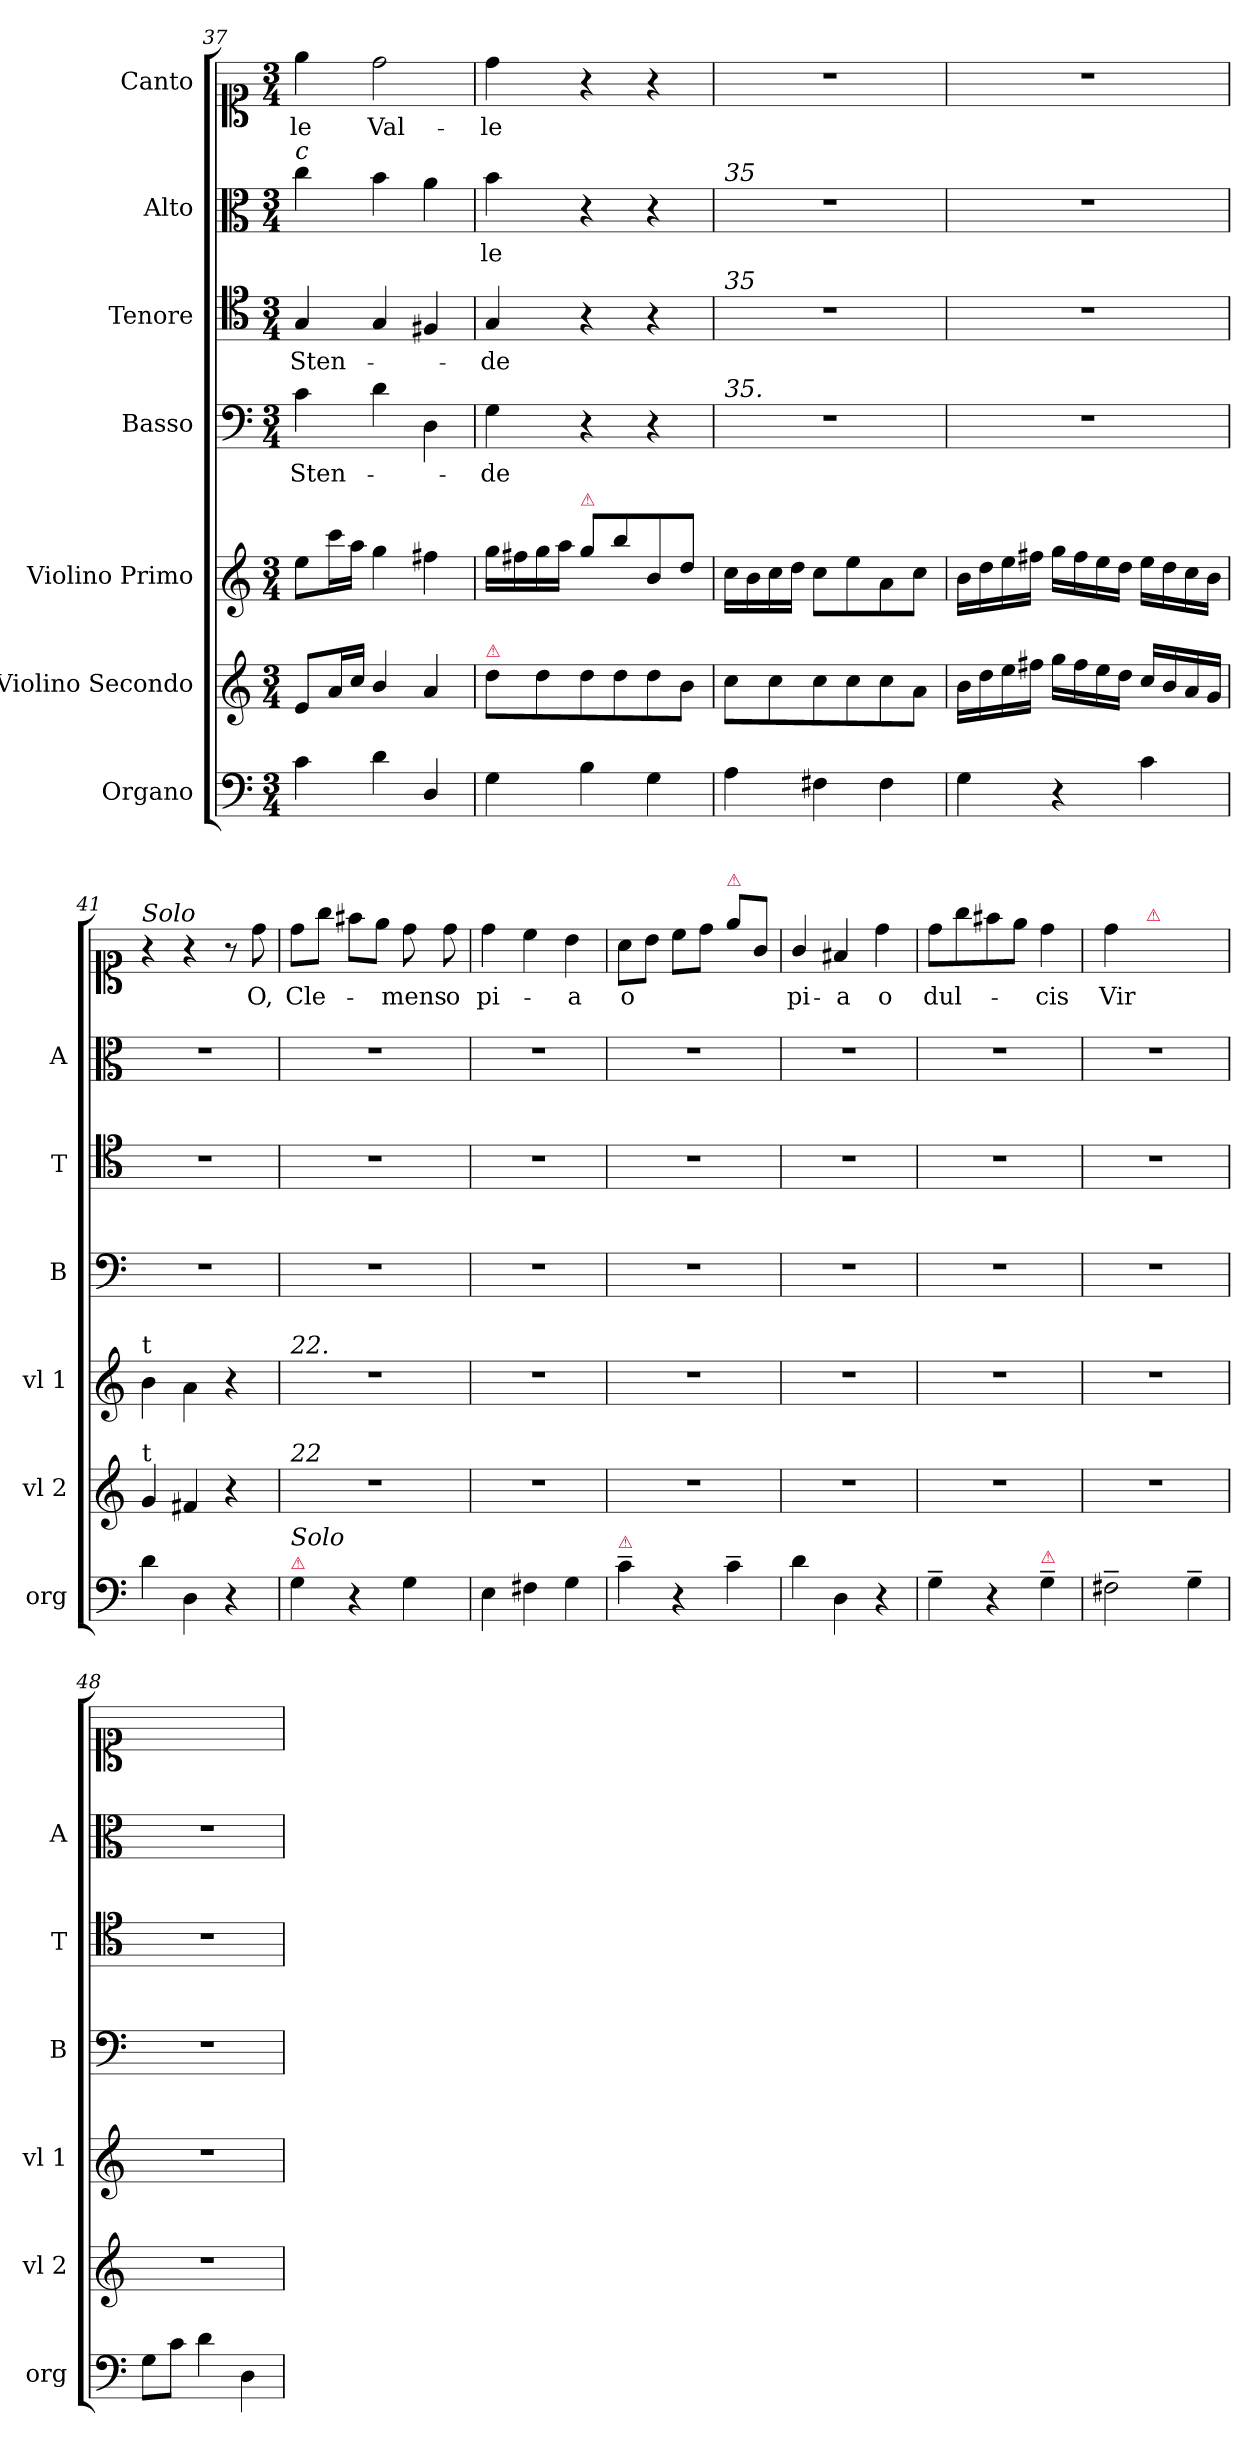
**kern	**dynam	**kern	**kern	**kern	**text	**kern	**text	**kern	**text	**kern	**text
*part7	*part7	*part6	*part5	*part4	*part4	*part3	*part3	*part2	*part2	*part1	*part1
*staff7	*staff7	*staff6	*staff5	*staff4	*staff4	*staff3	*staff3	*staff2	*staff2	*staff1	*staff1
*I"Organo	*	*I"Violino Secondo	*I"Violino Primo	*I"Basso	*	*I"Tenore	*	*I"Alto	*	*I"Canto	*
*I'org	*	*I'vl 2	*I'vl 1	*I'B	*	*I'T	*	*I'A	*	*	*
*clefF4	*	*clefG2	*clefG2	*clefF4	*	*clefC4	*	*clefC3	*	*clefC1	*
*k[]	*	*k[]	*k[]	*k[]	*	*k[]	*	*k[]	*	*k[]	*
*C:	*	*C:	*C:	*C:	*	*C:	*	*C:	*	*C:	*
*M3/4	*	*M3/4	*M3/4	*M3/4	*	*M3/4	*	*M3/4	*	*M3/4	*
=37	=37	=37	=37	=37	=37	=37	=37	=37	=37	=37	=37
!	!	!	!	!	!	!	!	!LO:TX:a:i:t=c	!	!	!
!	!	!	!	!	!	!	!	!	!	!	!LO:LY:i
4c\	.	8e/L	8ee\L	4c\	-Sten-	4G/	-Sten-	4cc\	.	4ee\	-le
.	.	16a/L	16ccc\L	.	.	.	.	.	.	.	.
.	.	16cc/JJ	16aa\JJ	.	.	.	.	.	.	.	.
4d\	.	4b/	4gg\	4d\	.	4G/	.	4b\	.	2dd\	Val-
4D/	.	4a/	4ff#X\	4D\	.	4F#X/	.	4a\	.	.	.
=38	=38	=38	=38	=38	=38	=38	=38	=38	=38	=38	=38
!	!	!LO:TX:a:color=crimson:t=⚠	!	!	!	!	!	!	!	!	!
4G\	.	8dd\L	16gg\LL	4G\	-de	4G/	-de	4b\	-le	4dd\	-le
.	.	.	16ff#X\	.	.	.	.	.	.	.	.
.	.	8dd\	16gg\	.	.	.	.	.	.	.	.
.	.	.	16aa\JJ	.	.	.	.	.	.	.	.
!	!	!	!LO:TX:a:color=crimson:t=⚠	!	!	!	!	!	!	!	!
4B\	.	8dd\	8gg\L	4r	.	4r	.	4r	.	4r	.
.	.	8dd\	8bb\	.	.	.	.	.	.	.	.
4G\	.	8dd\	8b/	4r	.	4r	.	4r	.	4r	.
.	.	8b\J	8dd/J	.	.	.	.	.	.	.	.
=39	=39	=39	=39	=39	=39	=39	=39	=39	=39	=39	=39
!	!	!	!	!	!	!	!	!LO:TX:a:i:t=35	!	!	!
!	!	!	!	!	!	!LO:TX:a:i:t=35	!	!	!	!	!
!	!	!	!	!LO:TX:a:i:t=35.	!	!	!	!	!	!	!
4A\	.	8cc\L	16cc\LL	2.r	.	2.r	.	2.r	.	2.r	.
.	.	.	16b\	.	.	.	.	.	.	.	.
.	.	8cc\	16cc\	.	.	.	.	.	.	.	.
.	.	.	16dd\JJ	.	.	.	.	.	.	.	.
4F#X\	.	8cc\	8cc\L	.	.	.	.	.	.	.	.
.	.	8cc\	8ee\	.	.	.	.	.	.	.	.
4F#\	.	8cc\	8a\	.	.	.	.	.	.	.	.
.	.	8a\J	8cc\J	.	.	.	.	.	.	.	.
=40	=40	=40	=40	=40	=40	=40	=40	=40	=40	=40	=40
4G\	.	16b\LL	16b\LL	2.r	.	2.r	.	2.r	.	2.r	.
.	.	16dd\	16dd\	.	.	.	.	.	.	.	.
.	.	16ee\	16ee\	.	.	.	.	.	.	.	.
.	.	16ff#X\JJ	16ff#X\JJ	.	.	.	.	.	.	.	.
4r	.	16gg\LL	16gg\LL	.	.	.	.	.	.	.	.
.	.	16ff#\	16ff#\	.	.	.	.	.	.	.	.
.	.	16ee\	16ee\	.	.	.	.	.	.	.	.
.	.	16dd\JJ	16dd\JJ	.	.	.	.	.	.	.	.
4c\	.	16cc/LL	16ee\LL	.	.	.	.	.	.	.	.
.	.	16b/	16dd\	.	.	.	.	.	.	.	.
.	.	16a/	16cc\	.	.	.	.	.	.	.	.
.	.	16g/JJ	16b\JJ	.	.	.	.	.	.	.	.
=41	=41	=41	=41	=41	=41	=41	=41	=41	=41	=41	=41
!	!	!	!	!	!	!	!	!	!	!LO:TX:a:i:t=Solo	!
!	!	!	!LO:TX:a:t=t	!	!	!	!	!	!	!	!
!	!	!LO:TX:a:t=t	!	!	!	!	!	!	!	!	!
4d\	.	4g/	4b\	2.r	.	2.r	.	2.r	.	4r	.
4D\	.	4f#X/	4a\	.	.	.	.	.	.	4r	.
4r	.	4r	4r	.	.	.	.	.	.	8r	.
.	.	.	.	.	.	.	.	.	.	8dd\	O,
=42	=42	=42	=42	=42	=42	=42	=42	=42	=42	=42	=42
!	!	!	!LO:TX:a:i:t=22.	!	!	!	!	!	!	!	!
!	!	!LO:TX:a:i:t=22	!	!	!	!	!	!	!	!	!
!LO:TX:a:color=crimson:t=⚠	!	!	!	!	!	!	!	!	!	!	!
!LO:TX:a:i:t=Solo	!	!	!	!	!	!	!	!	!	!	!
!	!LO:DY:b	!	!	!	!	!	!	!	!	!	!
4G\	po.	2.r	2.r	2.r	.	2.r	.	2.r	.	8dd\L	Cle-
.	.	.	.	.	.	.	.	.	.	8gg\J	.
4r	.	.	.	.	.	.	.	.	.	8ff#X\L	.
.	.	.	.	.	.	.	.	.	.	8ee\J	.
4G\	.	.	.	.	.	.	.	.	.	8dd\	-mens
.	.	.	.	.	.	.	.	.	.	8dd\	o
=43	=43	=43	=43	=43	=43	=43	=43	=43	=43	=43	=43
4E\	.	2.r	2.r	2.r	.	2.r	.	2.r	.	4dd\	pi-
4F#X\	.	.	.	.	.	.	.	.	.	4cc\	.
4G\	.	.	.	.	.	.	.	.	.	4b\	-a
=44	=44	=44	=44	=44	=44	=44	=44	=44	=44	=44	=44
!LO:TX:a:color=crimson:t=⚠	!	!	!	!	!	!	!	!	!	!	!
4c~\	.	2.r	2.r	2.r	.	2.r	.	2.r	.	8a\L	o
.	.	.	.	.	.	.	.	.	.	8b\J	.
4r	.	.	.	.	.	.	.	.	.	8cc\L	.
.	.	.	.	.	.	.	.	.	.	8dd\J	.
!	!	!	!	!	!	!	!	!	!	!LO:TX:a:color=crimson:t=⚠	!
4c~\	.	.	.	.	.	.	.	.	.	8ee\L	.
.	.	.	.	.	.	.	.	.	.	8g/J	.
=45	=45	=45	=45	=45	=45	=45	=45	=45	=45	=45	=45
4d\	.	2.r	2.r	2.r	.	2.r	.	2.r	.	4g/	pi-
4D\	.	.	.	.	.	.	.	.	.	4f#X/	-a
4r	.	.	.	.	.	.	.	.	.	4dd\	o
=46	=46	=46	=46	=46	=46	=46	=46	=46	=46	=46	=46
4G~\	.	2.r	2.r	2.r	.	2.r	.	2.r	.	8dd\L	dul-
.	.	.	.	.	.	.	.	.	.	8gg\	.
4r	.	.	.	.	.	.	.	.	.	8ff#X\	.
.	.	.	.	.	.	.	.	.	.	8ee\J	.
!LO:TX:a:color=crimson:t=⚠	!	!	!	!	!	!	!	!	!	!	!
4G~\	.	.	.	.	.	.	.	.	.	4dd\	-cis
=47	=47	=47	=47	=47	=47	=47	=47	=47	=47	=47	=47
2F#X~\	.	2.r	2.r	2.r	.	2.r	.	2.r	.	4dd\	Vir
!	!	!	!	!	!	!	!	!	!	!LO:TX:a:color=crimson:t=⚠	!
.	.	.	.	.	.	.	.	.	.	4ryy	.
4G~\	.	.	.	.	.	.	.	.	.	4ryy	.
=48	=48	=48	=48	=48	=48	=48	=48	=48	=48	=48	=48
8G\L	.	2.r	2.r	2.r	.	2.r	.	2.r	.	4ryy	.
8c\J	.	.	.	.	.	.	.	.	.	.	.
4d\	.	.	.	.	.	.	.	.	.	4ryy	.
4D\	.	.	.	.	.	.	.	.	.	4ryy	.
=	=	=	=	=	=	=	=	=	=	=	=
*-	*-	*-	*-	*-	*-	*-	*-	*-	*-	*-	*-
